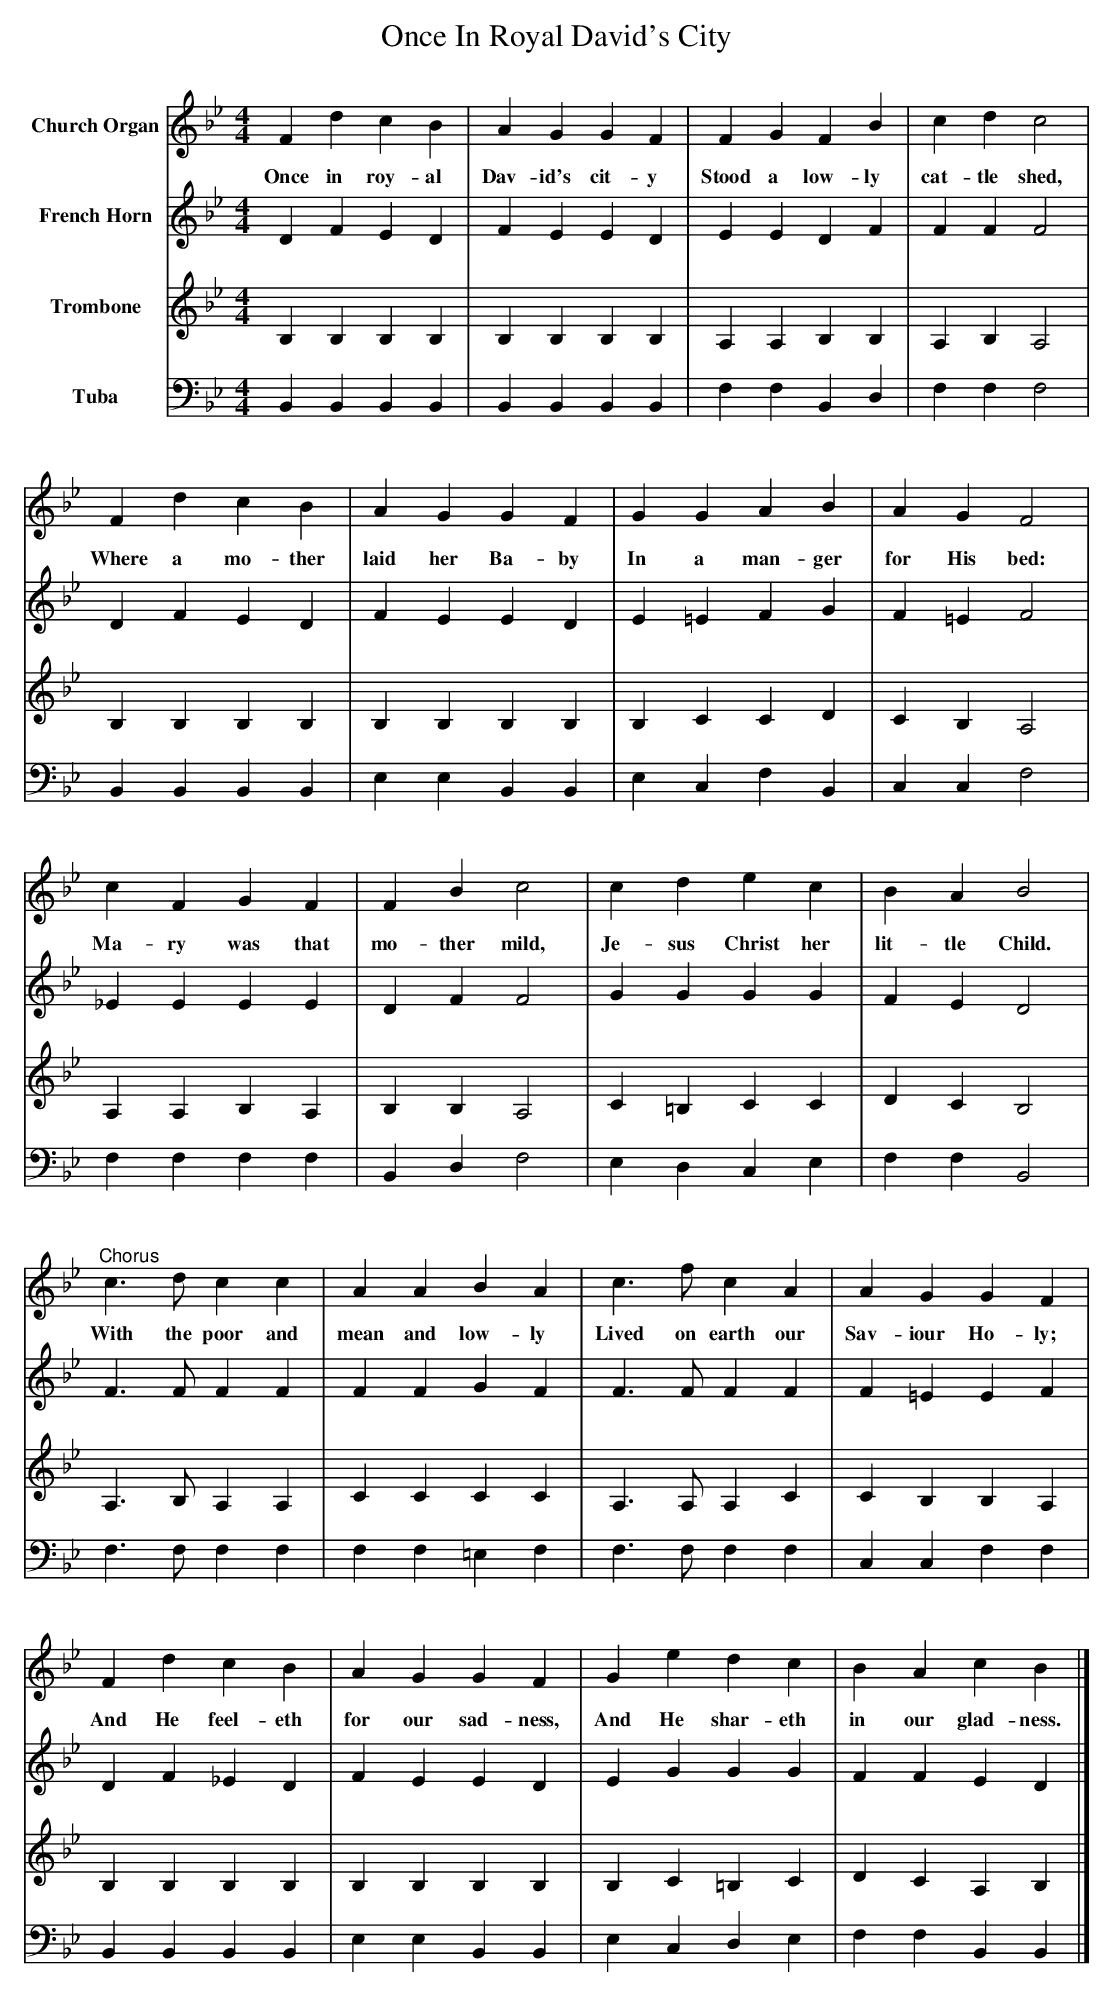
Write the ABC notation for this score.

X:1
T: Once In Royal David's City
L: 1/4
M: 4/4
V: P1 name="Church Organ"
V: P2 name="French Horn"
V: P3 name="Trombone"
V: P4 name="Tuba"
K: Bb
[V: P1]  F d c B | A G G F | F G F B | c d c2 | F d c B | A G G F | G G A B | A G F2 | c F G F | F B c2 | c d e c | B A B2 |"^Chorus" c3/ d/ c c | A A B A | c3/ f/ c A | A G G F | F d c B | A G G F | G e d c | B A c B|]
w: Once in roy- al Dav- id's cit- y Stood a low- ly cat- tle shed, Where a mo- ther laid her Ba- by In a man- ger for His bed: Ma- ry was that mo- ther mild, Je- sus Christ her lit- tle Child. With the poor and mean and low- ly Lived on earth our Sav- iour Ho- ly; And He feel- eth for our sad- ness, And He shar- eth in our glad- ness.
[V: P2]  D F E D | F E E D | E E D F | F F F2 | D F E D | F E E D | E =E F G | F =E F2 | _E E E E | D F F2 | G G G G | F E D2 | F3/ F/ F F | F F G F | F3/ F/ F F | F =E E F | D F _E D | F E E D | E G G G | F F E D|]
[V: P3]  B, B, B, B, | B, B, B, B, | A, A, B, B, | A, B, A,2 | B, B, B, B, | B, B, B, B, | B, C C D | C B, A,2 | A, A, B, A, | B, B, A,2 | C =B, C C | D C B,2 | A,3/ B,/ A, A, | C C C C | A,3/ A,/ A, C | C B, B, A, | B, B, B, B, | B, B, B, B, | B, C =B, C | D C A, B,|]
[V: P4]  B,, B,, B,, B,, | B,, B,, B,, B,, | F, F, B,, D, | F, F, F,2 | B,, B,, B,, B,, | E, E, B,, B,, | E, C, F, B,, | C, C, F,2 | F, F, F, F, | B,, D, F,2 | E, D, C, E, | F, F, B,,2 | F,3/ F,/ F, F, | F, F, =E, F, | F,3/ F,/ F, F, | C, C, F, F, | B,, B,, B,, B,, | E, E, B,, B,, | E, C, D, E, | F, F, B,, B,,|]
